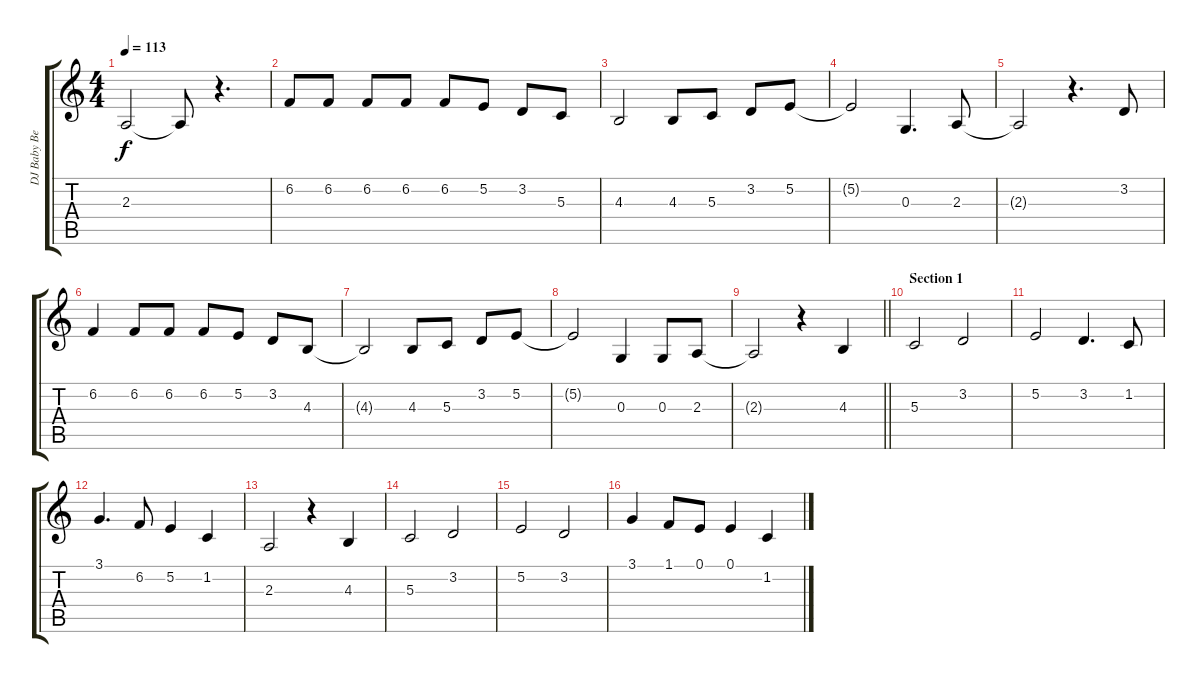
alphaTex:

\track ("DJ Baby Benz" "DJ Baby Be") {instrument sopranosax}
\staff {score tabs}
\tuning (E4 B3 G3 D3 A2 E2) {hide}
\ts (4 4)
\tempo 113
\clef g2
\ks c
2.3{t}.2{dy f} 2.3{t}.8 r.4{d} |
6.2.8 6.2.8 6.2.8 6.2.8 6.2.8 5.2.8 3.2.8 5.3.8 |
4.3.2 4.3.8 5.3.8 3.2.8 5.2.8 |
5.2{t}.2 0.3.4{d} 2.3.8 |
2.3{t}.2 r.4{d} 3.2.8 |
6.2.4 6.2.8 6.2.8 6.2.8 5.2.8 3.2.8 4.3.8 |
4.3{t}.2 4.3.8 5.3.8 3.2.8 5.2.8 |
5.2{t}.2 0.3.4 0.3.8 2.3.8 |
\barLineRight lightlight
2.3{t}.2 r.4 4.3.4 |
\section ("" "Section 1")
5.3.2 3.2.2 |
5.2.2 3.2.4{d} 1.2.8 |
3.1.4{d} 6.2.8 5.2.4 1.2.4 |
2.3.2 r.4 4.3.4 |
5.3.2 3.2.2 |
5.2.2 3.2.2 |
3.1.4 1.1.8 0.1.8 0.1.4 1.2.4
